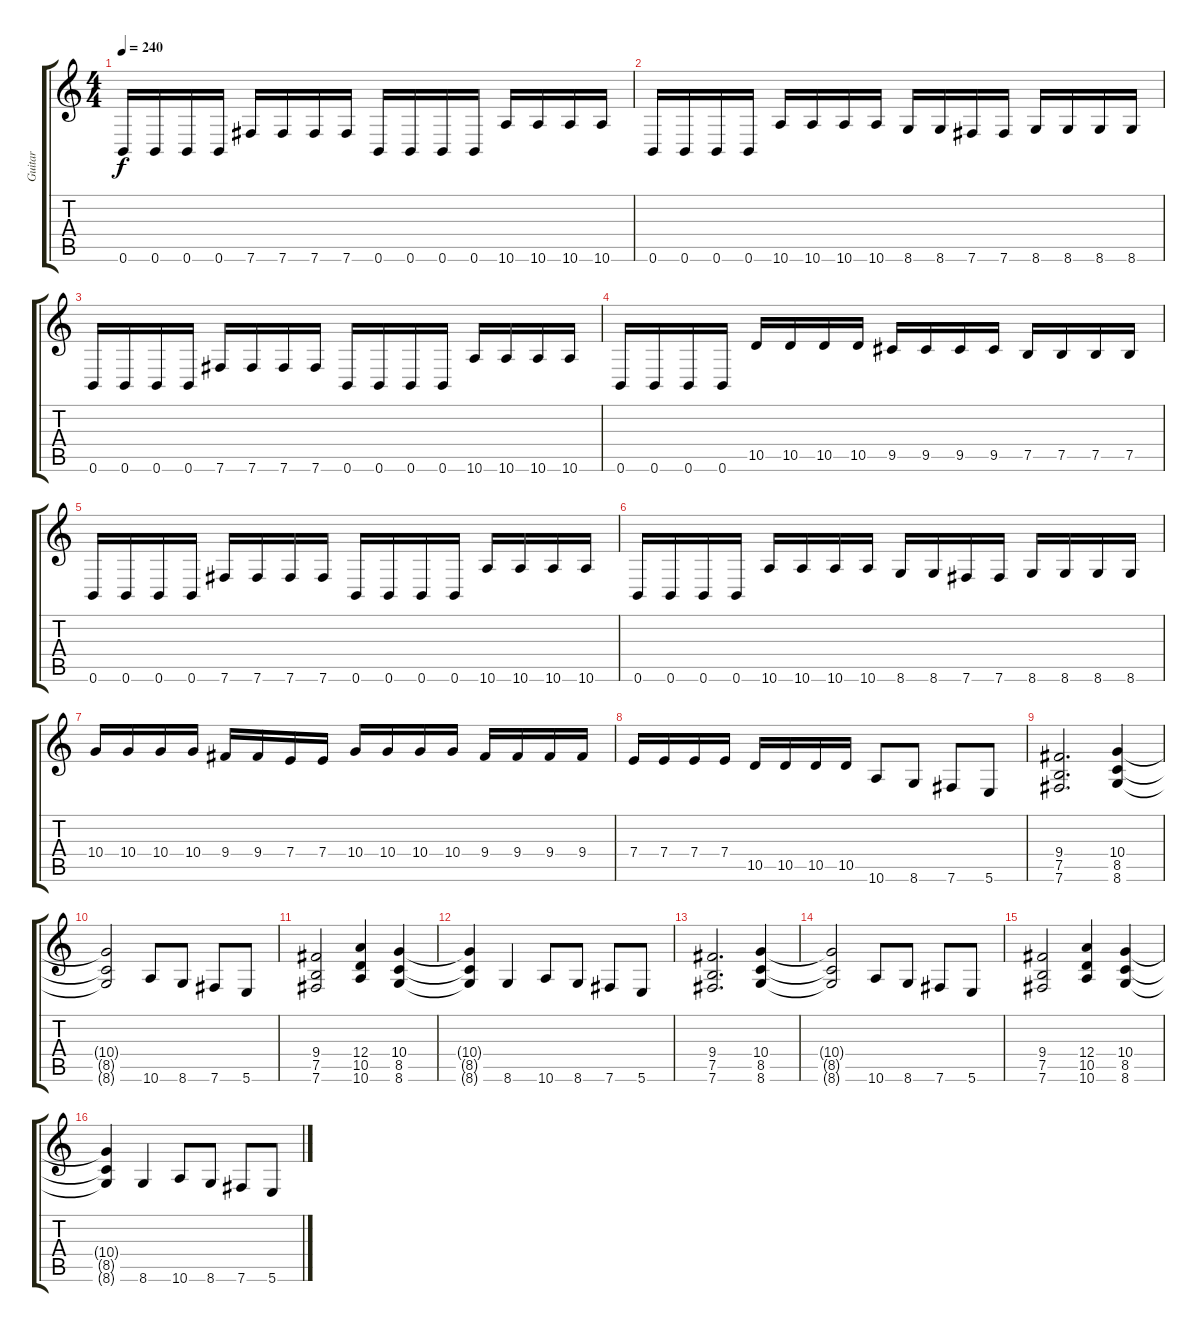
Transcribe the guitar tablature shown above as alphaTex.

\track ("Guitar" "Guitar") {instrument distortionguitar}
\staff {score tabs}
\tuning (B3 Gb3 D3 A2 E2 B1) {hide}
\ts (4 4)
\tempo 240
\clef g2
\ks c
0.6.16{dy f} 0.6.16 0.6.16 0.6.16 7.6.16 7.6.16 7.6.16 7.6.16 0.6.16 0.6.16 0.6.16 0.6.16 10.6.16 10.6.16 10.6.16 10.6.16 |
0.6.16 0.6.16 0.6.16 0.6.16 10.6.16 10.6.16 10.6.16 10.6.16 8.6.16 8.6.16 7.6.16 7.6.16 8.6.16 8.6.16 8.6.16 8.6.16 |
0.6.16 0.6.16 0.6.16 0.6.16 7.6.16 7.6.16 7.6.16 7.6.16 0.6.16 0.6.16 0.6.16 0.6.16 10.6.16 10.6.16 10.6.16 10.6.16 |
0.6.16 0.6.16 0.6.16 0.6.16 10.5.16 10.5.16 10.5.16 10.5.16 9.5.16 9.5.16 9.5.16 9.5.16 7.5.16 7.5.16 7.5.16 7.5.16 |
0.6.16 0.6.16 0.6.16 0.6.16 7.6.16 7.6.16 7.6.16 7.6.16 0.6.16 0.6.16 0.6.16 0.6.16 10.6.16 10.6.16 10.6.16 10.6.16 |
0.6.16 0.6.16 0.6.16 0.6.16 10.6.16 10.6.16 10.6.16 10.6.16 8.6.16 8.6.16 7.6.16 7.6.16 8.6.16 8.6.16 8.6.16 8.6.16 |
10.4.16 10.4.16 10.4.16 10.4.16 9.4.16 9.4.16 7.4.16 7.4.16 10.4.16 10.4.16 10.4.16 10.4.16 9.4.16 9.4.16 9.4.16 9.4.16 |
7.4.16 7.4.16 7.4.16 7.4.16 10.5.16 10.5.16 10.5.16 10.5.16 10.6.8 8.6.8 7.6.8 5.6.8 |
(9.4 7.5 7.6).2{d} (10.4 8.5 8.6).4 |
(10.4{t} 8.5{t} 8.6{t}).2 10.6.8 8.6.8 7.6.8 5.6.8 |
(9.4 7.5 7.6).2 (12.4 10.5 10.6).4 (10.4 8.5 8.6).4 |
(10.4{t} 8.5{t} 8.6{t}).4 8.6.4 10.6.8 8.6.8 7.6.8 5.6.8 |
(9.4 7.5 7.6).2{d} (10.4 8.5 8.6).4 |
(10.4{t} 8.5{t} 8.6{t}).2 10.6.8 8.6.8 7.6.8 5.6.8 |
(9.4 7.5 7.6).2 (12.4 10.5 10.6).4 (10.4 8.5 8.6).4 |
(10.4{t} 8.5{t} 8.6{t}).4 8.6.4 10.6.8 8.6.8 7.6.8 5.6.8
